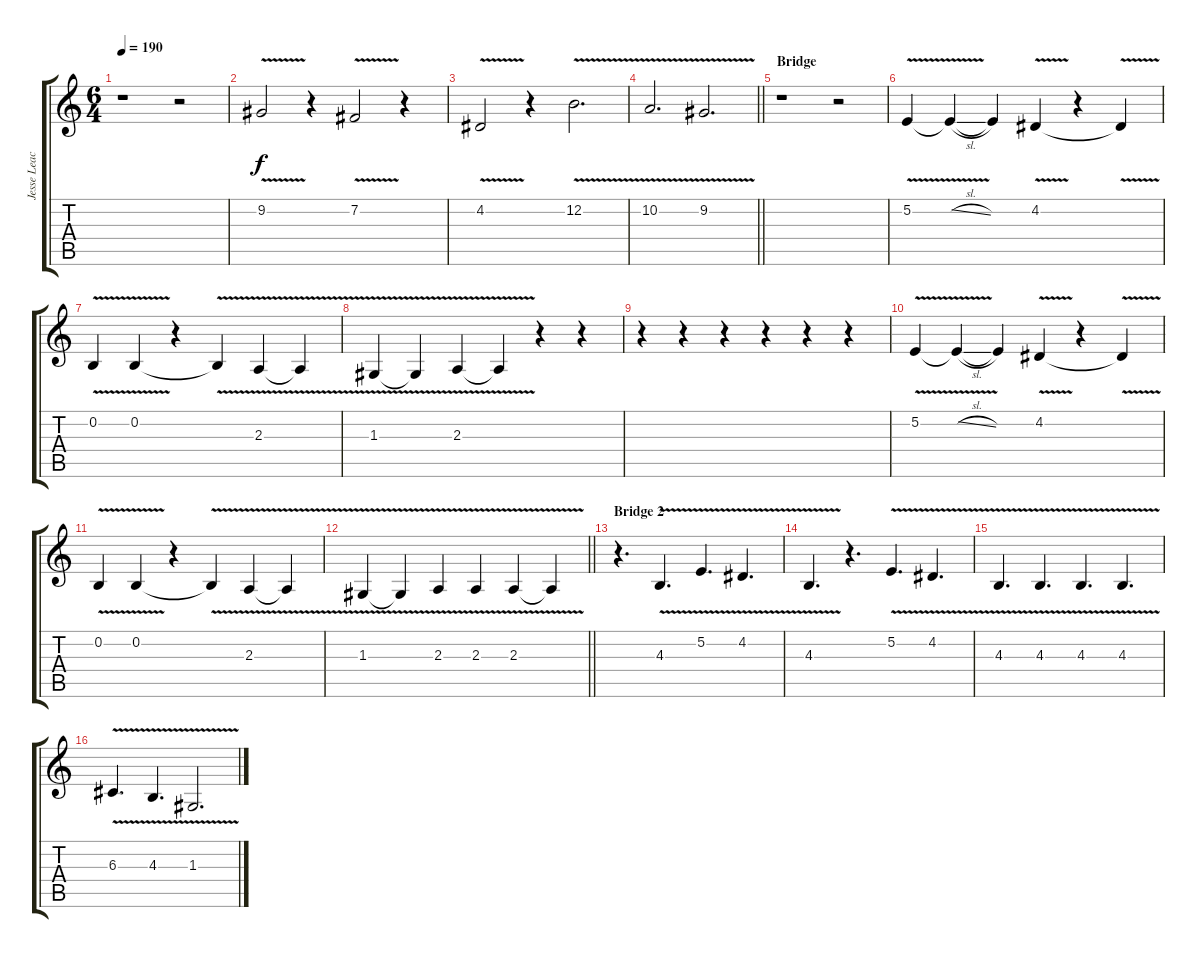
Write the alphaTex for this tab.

\track ("Jesse Leach (Clean Vocals)" "Jesse Leac") {instrument oboe}
\staff {score tabs}
\tuning (E4 B3 G3 D3 A2 E2) {hide}
\ts (6 4)
\tempo 190
\clef g2
\ks c
r.1{dy f} r.2 |
9.2{v}.2 r.4 7.2{v}.2 r.4 |
4.2{v}.2 r.4 12.2{v}.2{d} |
\barLineRight lightlight
10.2{v}.2{d} 9.2{v}.2{d} |
\section ("" "Bridge")
r.1 r.2 |
5.2{v}.4 5.2{sl t}.4 5.2{t}.4 4.2{v}.4 r.4 4.2{t}.4 |
0.2{v}.4 0.2{v}.4 r.4 0.2{t}.4 2.3{v}.4 2.3{t}.4 |
1.3{v}.4 1.3{t}.4 2.3{v}.4 2.3{t}.4 r.4 r.4 |
r.4 r.4 r.4 r.4 r.4 r.4 |
5.2{v}.4 5.2{sl t}.4 5.2{t}.4 4.2{v}.4 r.4 4.2{t}.4 |
0.2{v}.4 0.2{v}.4 r.4 0.2{t}.4 2.3{v}.4 2.3{t}.4 |
\barLineRight lightlight
1.3{v}.4 1.3{t}.4 2.3{v}.4 2.3{v}.4 2.3{v}.4 2.3{t}.4 |
\section ("" "Bridge 2")
r.4{d} 4.3{v}.4{d} 5.2{v}.4{d} 4.2{v}.4{d} |
4.3{v}.4{d} r.4{d} 5.2{v}.4{d} 4.2{v}.4{d} |
4.3{v}.4{d} 4.3{v}.4{d} 4.3{v}.4{d} 4.3{v}.4{d} |
6.3{v}.4{d} 4.3{v}.4{d} 1.3{v}.2{d}
